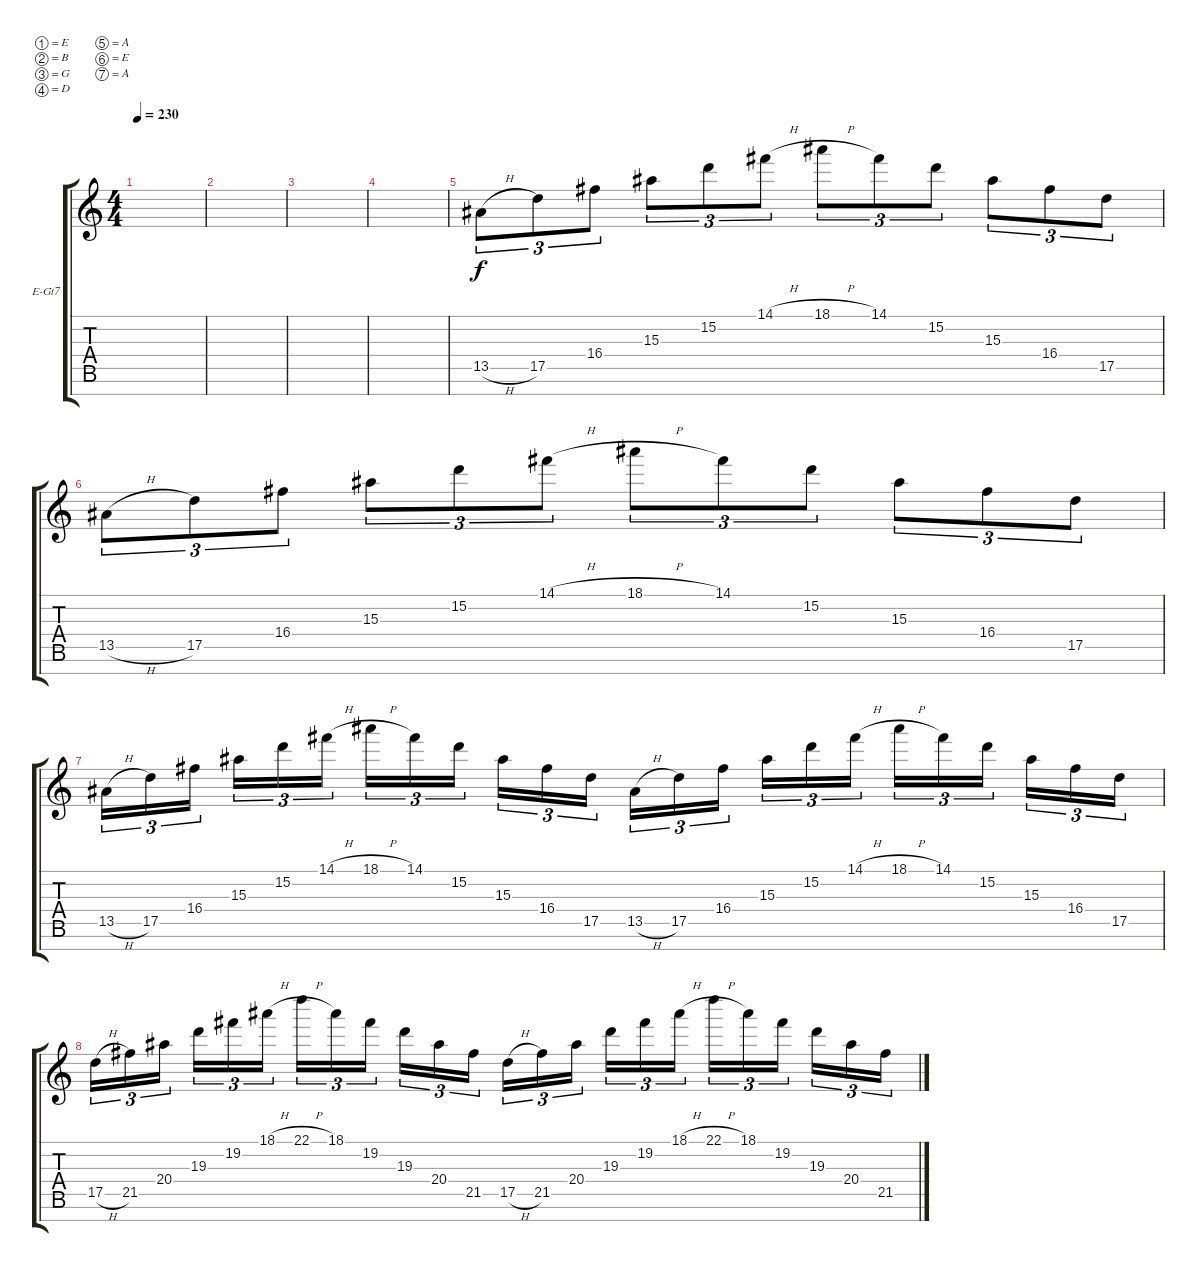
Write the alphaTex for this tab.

\defaultSystemsLayout 4
\bracketExtendMode groupsimilarinstruments
\firstSystemTrackNameOrientation horizontal
\otherSystemsTrackNameOrientation horizontal
\track ("Electric Guitar" "E-Gt7") {instrument distortionguitar}
\staff {score tabs}
\tuning (E4 B3 G3 D3 A2 E2 A1)
\ts (4 4)
\tempo 230
\clef g2
\ks c
|
|
|
|
13.5{h}.8{tu (3 2)} 17.5.8{tu (3 2)} 16.4.8{tu (3 2)} 15.3.8{tu (3 2)} 15.2.8{tu (3 2)} 14.1{h}.8{tu (3 2)} 18.1{h}.8{tu (3 2)} 14.1.8{tu (3 2)} 15.2.8{tu (3 2)} 15.3.8{tu (3 2)} 16.4.8{tu (3 2)} 17.5.8{tu (3 2)} |
13.5{h}.8{tu (3 2)} 17.5.8{tu (3 2)} 16.4.8{tu (3 2)} 15.3.8{tu (3 2)} 15.2.8{tu (3 2)} 14.1{h}.8{tu (3 2)} 18.1{h}.8{tu (3 2)} 14.1.8{tu (3 2)} 15.2.8{tu (3 2)} 15.3.8{tu (3 2)} 16.4.8{tu (3 2)} 17.5.8{tu (3 2)} |
13.5{h}.16{tu (3 2)} 17.5.16{tu (3 2)} 16.4.16{tu (3 2)} 15.3.16{tu (3 2)} 15.2.16{tu (3 2)} 14.1{h}.16{tu (3 2)} 18.1{h}.16{tu (3 2)} 14.1.16{tu (3 2)} 15.2.16{tu (3 2)} 15.3.16{tu (3 2)} 16.4.16{tu (3 2)} 17.5.16{tu (3 2)} 13.5{h}.16{tu (3 2)} 17.5.16{tu (3 2)} 16.4.16{tu (3 2)} 15.3.16{tu (3 2)} 15.2.16{tu (3 2)} 14.1{h}.16{tu (3 2)} 18.1{h}.16{tu (3 2)} 14.1.16{tu (3 2)} 15.2.16{tu (3 2)} 15.3.16{tu (3 2)} 16.4.16{tu (3 2)} 17.5.16{tu (3 2)} |
17.5{h}.16{tu (3 2)} 21.5.16{tu (3 2)} 20.4.16{tu (3 2)} 19.3.16{tu (3 2)} 19.2.16{tu (3 2)} 18.1{h}.16{tu (3 2)} 22.1{h}.16{tu (3 2)} 18.1.16{tu (3 2)} 19.2.16{tu (3 2)} 19.3.16{tu (3 2)} 20.4.16{tu (3 2)} 21.5.16{tu (3 2)} 17.5{h}.16{tu (3 2)} 21.5.16{tu (3 2)} 20.4.16{tu (3 2)} 19.3.16{tu (3 2)} 19.2.16{tu (3 2)} 18.1{h}.16{tu (3 2)} 22.1{h}.16{tu (3 2)} 18.1.16{tu (3 2)} 19.2.16{tu (3 2)} 19.3.16{tu (3 2)} 20.4.16{tu (3 2)} 21.5.16{tu (3 2)}
